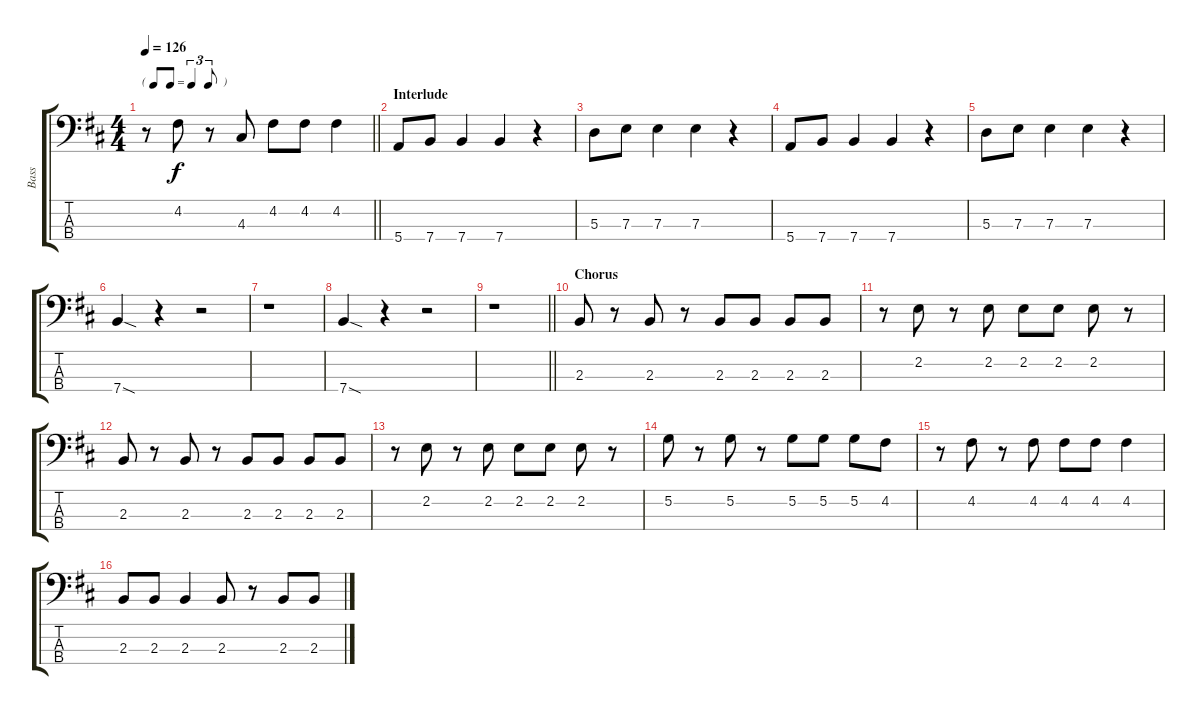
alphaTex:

\track ("Bass" "Bass") {instrument electricbassfinger}
\staff {score tabs}
\tuning (G2 D2 A1 E1) {hide}
\ts (4 4)
\tf triplet8th
\tempo 126
\clef f4
\barLineRight lightlight
\ks d
r.8{dy f} 4.2.8 r.8 4.3.8 4.2.8 4.2.8 4.2.4 |
\section ("" "Interlude")
5.4.8 7.4.8 7.4.4 7.4.4 r.4 |
5.3.8 7.3.8 7.3.4 7.3.4 r.4 |
5.4.8 7.4.8 7.4.4 7.4.4 r.4 |
5.3.8 7.3.8 7.3.4 7.3.4 r.4 |
7.4{sod}.4 r.4 r.2 |
r.1 |
7.4{sod}.4 r.4 r.2 |
\barLineRight lightlight
r.1 |
\section ("" "Chorus")
2.3.8 r.8 2.3.8 r.8 2.3.8 2.3.8 2.3.8 2.3.8 |
r.8 2.2.8 r.8 2.2.8 2.2.8 2.2.8 2.2.8 r.8 |
2.3.8 r.8 2.3.8 r.8 2.3.8 2.3.8 2.3.8 2.3.8 |
r.8 2.2.8 r.8 2.2.8 2.2.8 2.2.8 2.2.8 r.8 |
5.2.8 r.8 5.2.8 r.8 5.2.8 5.2.8 5.2.8 4.2.8 |
r.8 4.2.8 r.8 4.2.8 4.2.8 4.2.8 4.2.4 |
2.3.8 2.3.8 2.3.4 2.3.8 r.8 2.3.8 2.3.8
